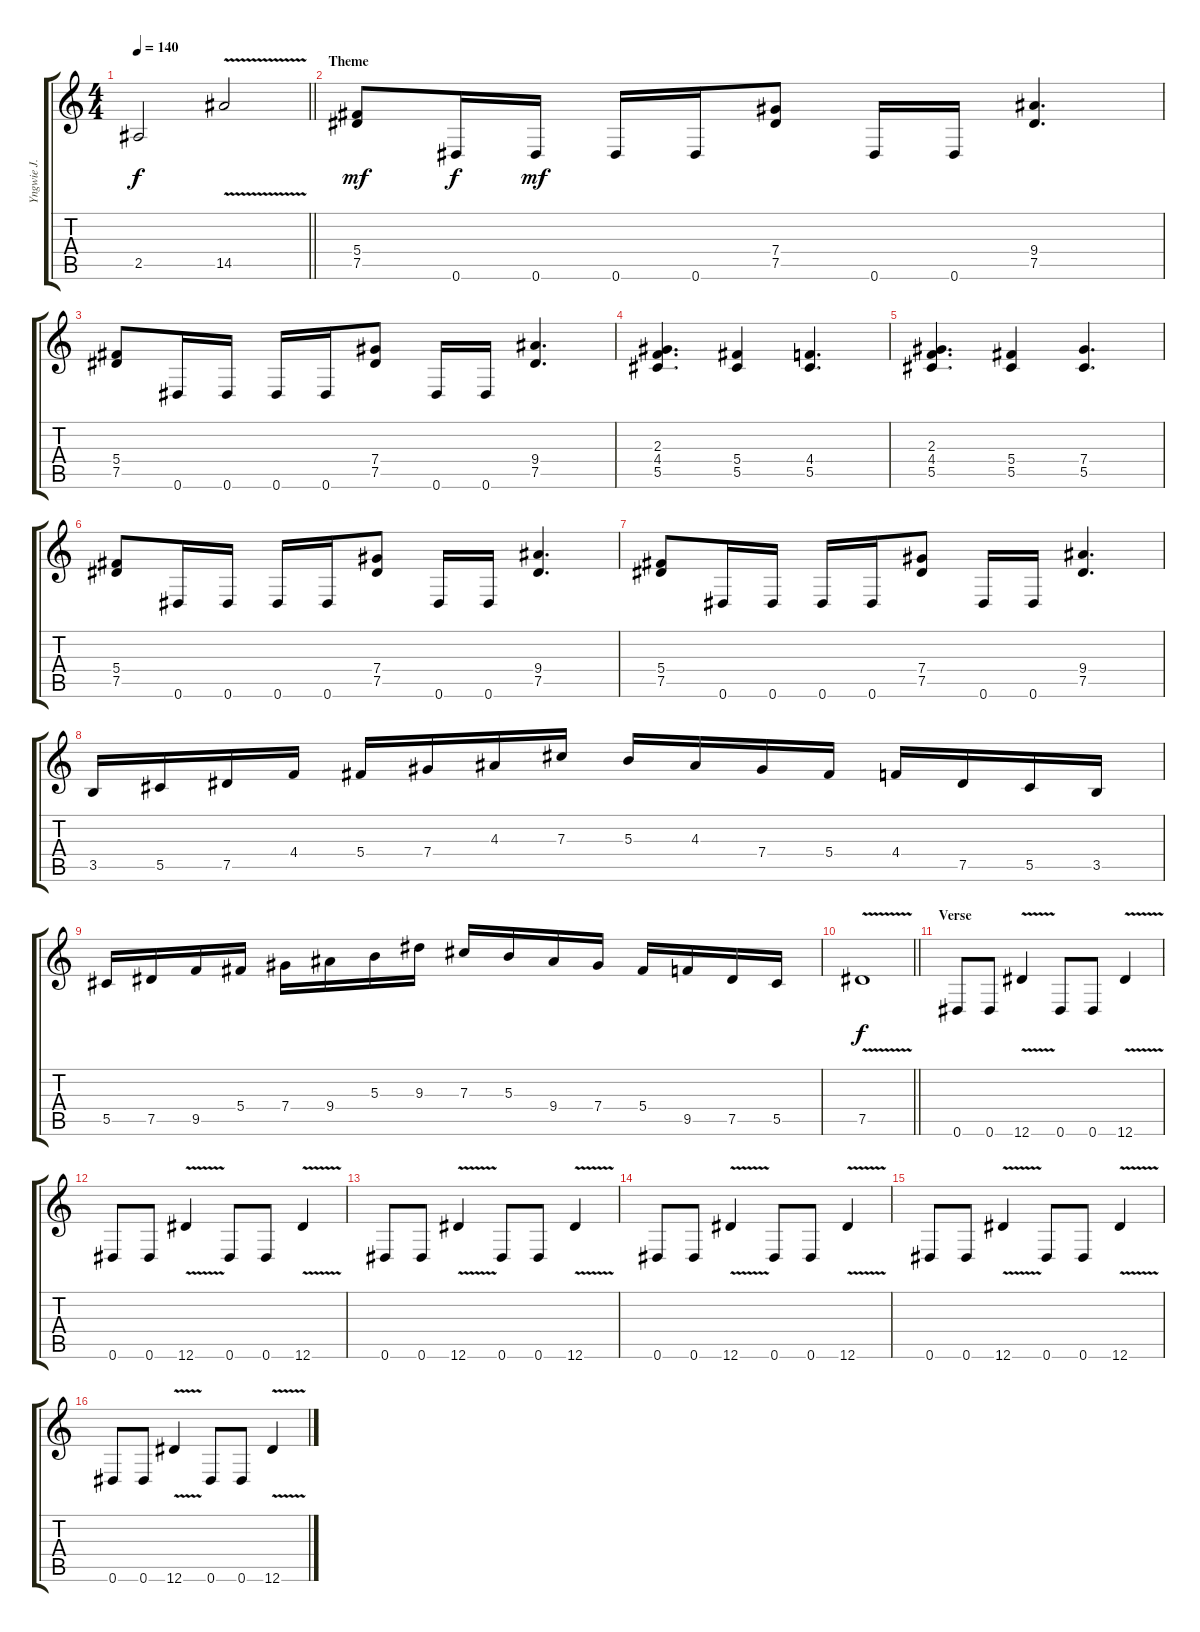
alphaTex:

\track ("Yngwie J. Malmsteen" "Yngwie J. ") {instrument overdrivenguitar}
\staff {score tabs}
\tuning (Eb4 Bb3 Gb3 Db3 Ab2 Eb2) {hide}
\ts (4 4)
\tempo 140
\clef g2
\barLineRight lightlight
\ks c
2.5.2{dy f} 14.5{v}.2 |
\section ("" "Theme")
(5.4 7.5).8{dy mf} 0.6.16{dy f} 0.6.16{dy mf} 0.6.16 0.6.16 (7.4 7.5).8 0.6.16 0.6.16 (9.4 7.5).4{d} |
(5.4 7.5).8 0.6.16 0.6.16 0.6.16 0.6.16 (7.4 7.5).8 0.6.16 0.6.16 (9.4 7.5).4{d} |
(2.3 4.4 5.5).4{d} (5.4 5.5).4 (4.4 5.5).4{d} |
(2.3 4.4 5.5).4{d} (5.4 5.5).4 (7.4 5.5).4{d} |
(5.4 7.5).8 0.6.16 0.6.16 0.6.16 0.6.16 (7.4 7.5).8 0.6.16 0.6.16 (9.4 7.5).4{d} |
(5.4 7.5).8 0.6.16 0.6.16 0.6.16 0.6.16 (7.4 7.5).8 0.6.16 0.6.16 (9.4 7.5).4{d} |
3.5.16 5.5.16 7.5.16 4.4.16 5.4.16 7.4.16 4.3.16 7.3.16 5.3.16 4.3.16 7.4.16 5.4.16 4.4.16 7.5.16 5.5.16 3.5.16 |
5.5.16 7.5.16 9.5.16 5.4.16 7.4.16 9.4.16 5.3.16 9.3.16 7.3.16 5.3.16 9.4.16 7.4.16 5.4.16 9.5.16 7.5.16 5.5.16 |
\barLineRight lightlight
7.5{v}.1{dy f} |
\section ("" "Verse")
0.6.8 0.6.8 12.6{v}.4 0.6.8 0.6.8 12.6{v}.4 |
0.6.8 0.6.8 12.6{v}.4 0.6.8 0.6.8 12.6{v}.4 |
0.6.8 0.6.8 12.6{v}.4 0.6.8 0.6.8 12.6{v}.4 |
0.6.8 0.6.8 12.6{v}.4 0.6.8 0.6.8 12.6{v}.4 |
0.6.8 0.6.8 12.6{v}.4 0.6.8 0.6.8 12.6{v}.4 |
0.6.8 0.6.8 12.6{v}.4 0.6.8 0.6.8 12.6{v}.4
